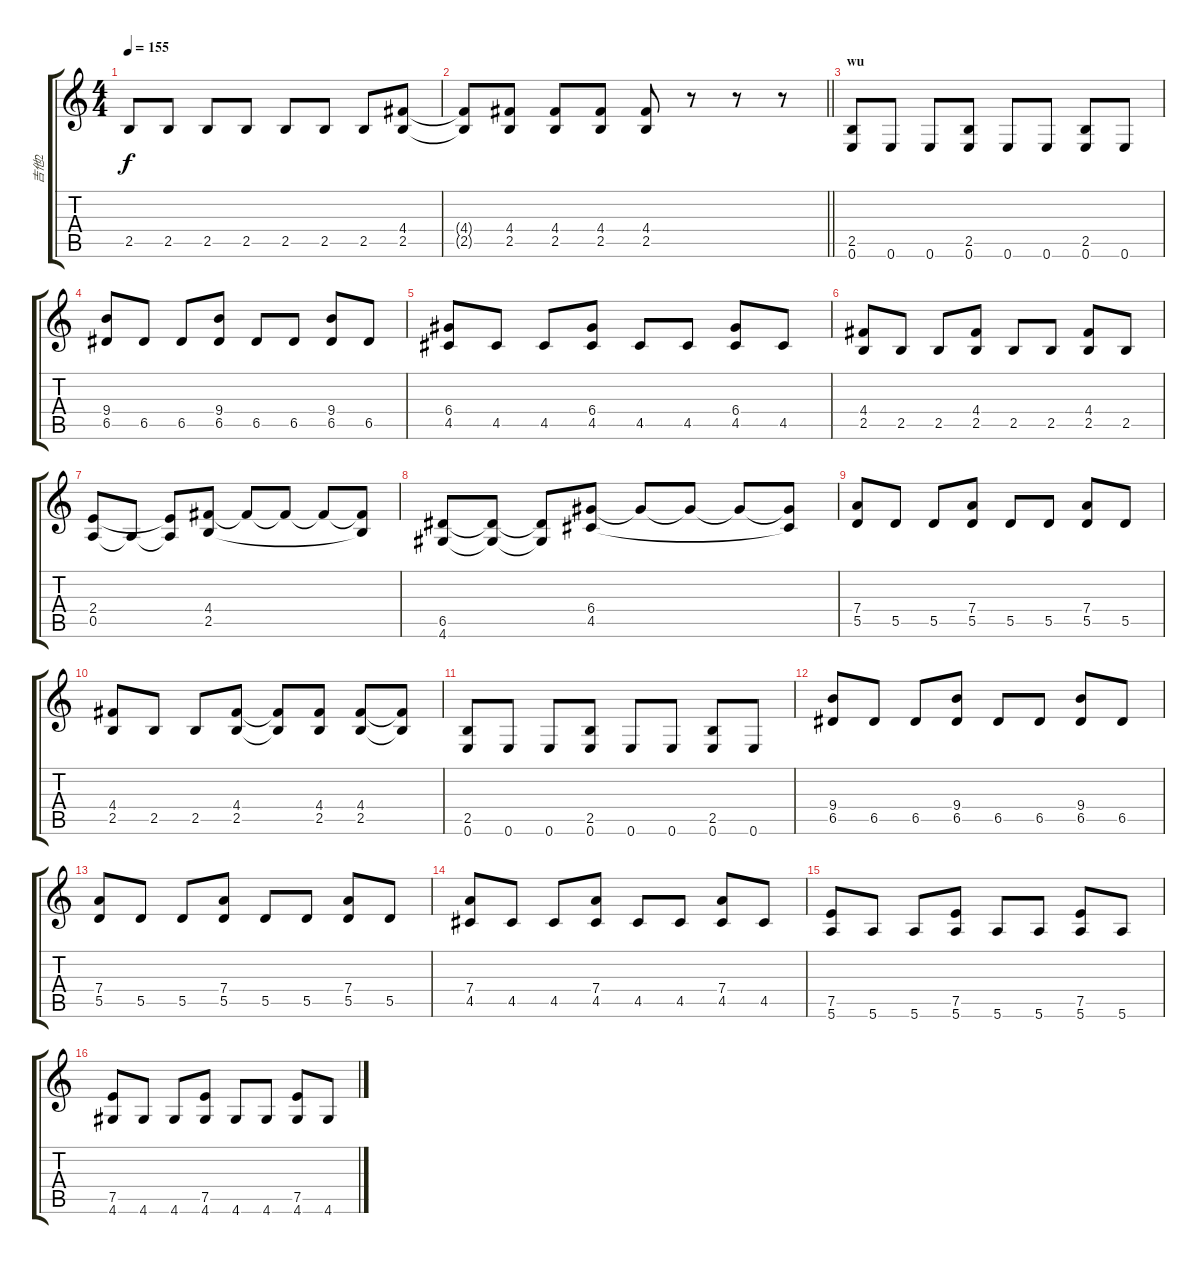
\track ("吉他2" "吉他2") {instrument distortionguitar}
\staff {score tabs}
\tuning (E4 B3 G3 D3 A2 E2) {hide}
\ts (4 4)
\tempo 155
\clef g2
\ks c
2.5.8{dy f} 2.5.8 2.5.8 2.5.8 2.5.8 2.5.8 2.5.8 (4.4 2.5).8 |
\barLineRight lightlight
(4.4{t} 2.5{t}).8 (4.4 2.5).8 (4.4 2.5).8 (4.4 2.5).8 (4.4 2.5).8 r.8 r.8 r.8 |
\section ("" "wu")
(2.5 0.6).8 0.6.8 0.6.8 (2.5 0.6).8 0.6.8 0.6.8 (2.5 0.6).8 0.6.8 |
(9.4 6.5).8 6.5.8 6.5.8 (9.4 6.5).8 6.5.8 6.5.8 (9.4 6.5).8 6.5.8 |
(6.4 4.5).8 4.5.8 4.5.8 (6.4 4.5).8 4.5.8 4.5.8 (6.4 4.5).8 4.5.8 |
(4.4 2.5).8 2.5.8 2.5.8 (4.4 2.5).8 2.5.8 2.5.8 (4.4 2.5).8 2.5.8 |
(2.4 0.5).8 0.5{t}.8 (2.4{t} 0.5{t}).8 (4.4 2.5).8 4.4{t}.8 4.4{t}.8 4.4{t}.8 (4.4{t} 2.5{t}).8 |
(6.5 4.6).8 (6.5{t} 4.6{t}).8 (6.5{t} 4.6{t}).8 (6.4 4.5).8 6.4{t}.8 6.4{t}.8 6.4{t}.8 (6.4{t} 4.5{t}).8 |
(7.4 5.5).8 5.5.8 5.5.8 (7.4 5.5).8 5.5.8 5.5.8 (7.4 5.5).8 5.5.8 |
(4.4 2.5).8 2.5.8 2.5.8 (4.4 2.5).8 (4.4{t} 2.5{t}).8 (4.4 2.5).8 (4.4 2.5).8 (4.4{t} 2.5{t}).8 |
(2.5 0.6).8 0.6.8 0.6.8 (2.5 0.6).8 0.6.8 0.6.8 (2.5 0.6).8 0.6.8 |
(9.4 6.5).8 6.5.8 6.5.8 (9.4 6.5).8 6.5.8 6.5.8 (9.4 6.5).8 6.5.8 |
(7.4 5.5).8 5.5.8 5.5.8 (7.4 5.5).8 5.5.8 5.5.8 (7.4 5.5).8 5.5.8 |
(7.4 4.5).8 4.5.8 4.5.8 (7.4 4.5).8 4.5.8 4.5.8 (7.4 4.5).8 4.5.8 |
(7.5 5.6).8 5.6.8 5.6.8 (7.5 5.6).8 5.6.8 5.6.8 (7.5 5.6).8 5.6.8 |
(7.5 4.6).8 4.6.8 4.6.8 (7.5 4.6).8 4.6.8 4.6.8 (7.5 4.6).8 4.6.8
